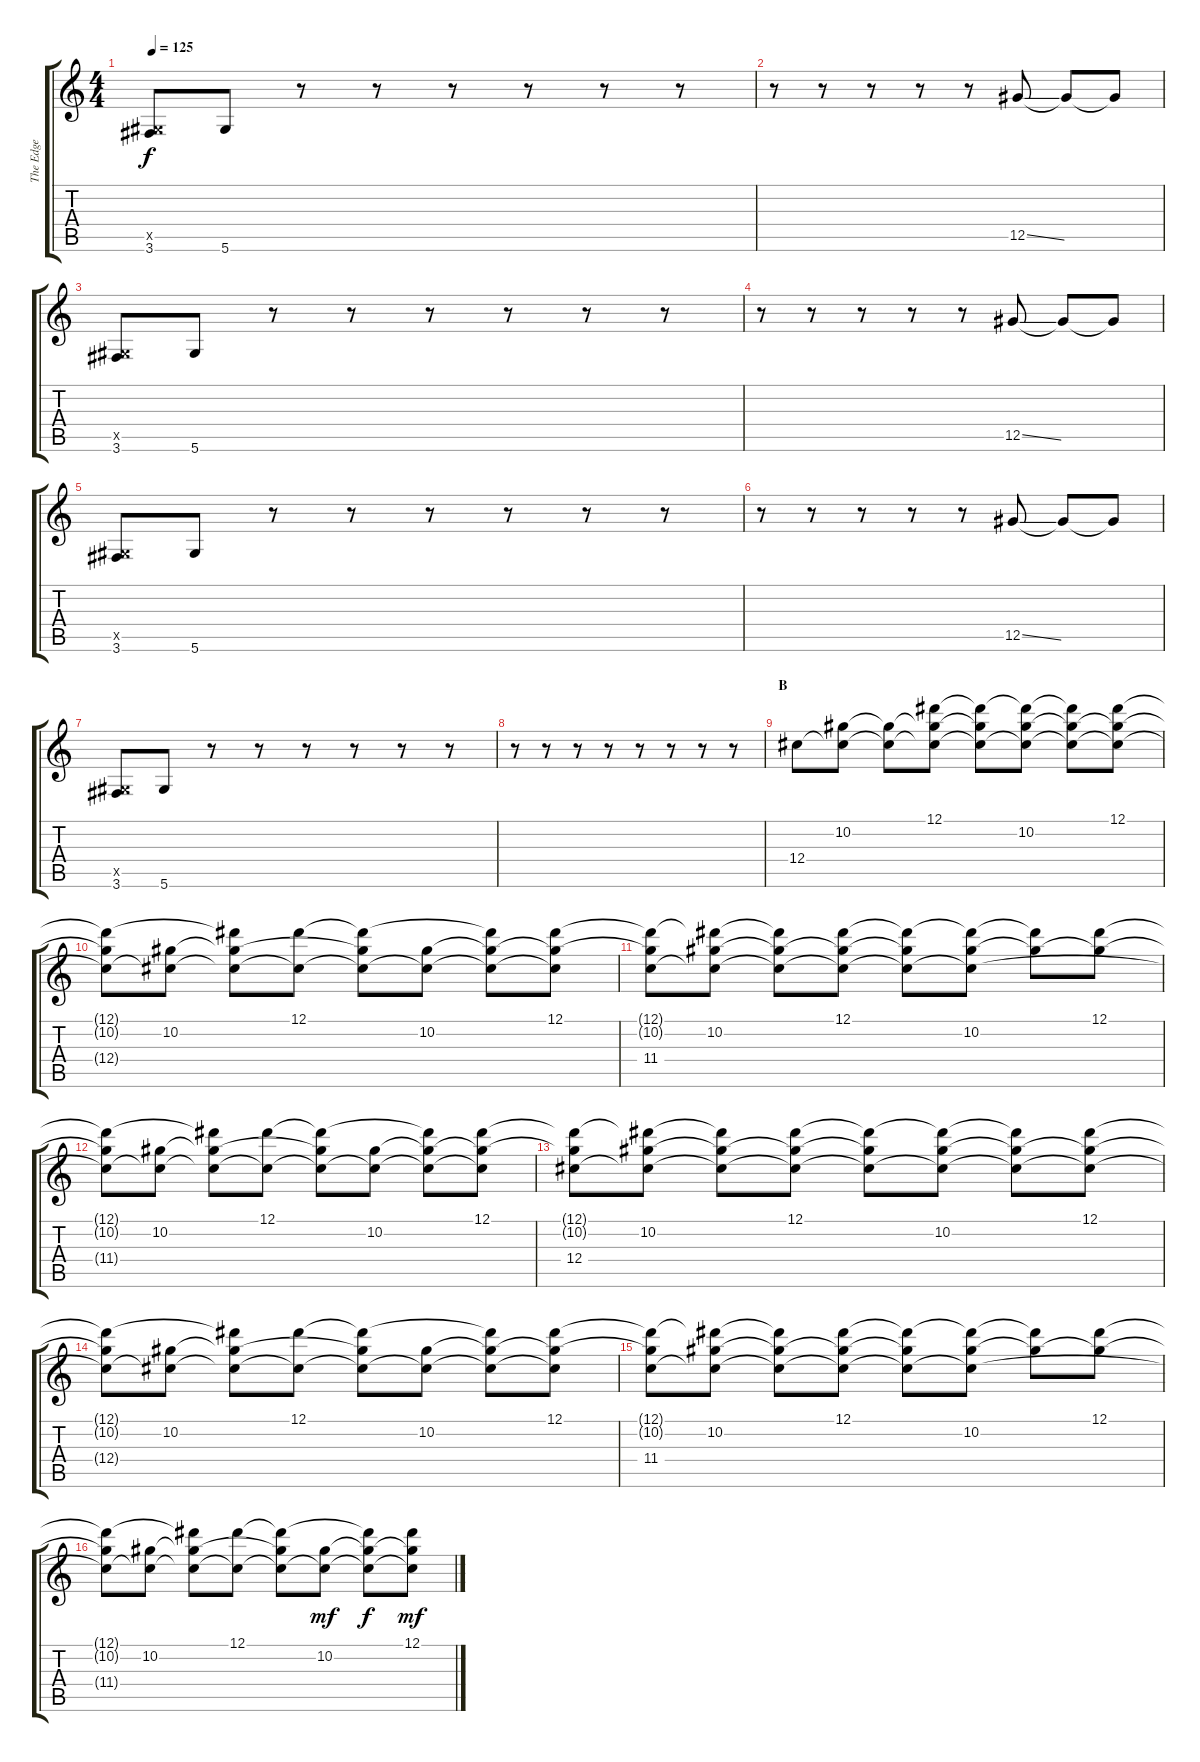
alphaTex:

\track ("The Edge" "The Edge") {instrument distortionguitar}
\staff {score tabs}
\tuning (Eb4 Bb3 Gb3 Db3 Ab2 Eb2) {hide}
\ts (4 4)
\tempo 125
\clef g2
\ks c
(0.5{x} 3.6).8{dy f} 5.6.8 r.8 r.8 r.8 r.8 r.8 r.8 |
r.8 r.8 r.8 r.8 r.8 12.5{ss}.8 12.5{t}.8 12.5{t}.8 |
(0.5{x} 3.6).8 5.6.8 r.8 r.8 r.8 r.8 r.8 r.8 |
r.8 r.8 r.8 r.8 r.8 12.5{ss}.8 12.5{t}.8 12.5{t}.8 |
(0.5{x} 3.6).8 5.6.8 r.8 r.8 r.8 r.8 r.8 r.8 |
r.8 r.8 r.8 r.8 r.8 12.5{ss}.8 12.5{t}.8 12.5{t}.8 |
(0.5{x} 3.6).8 5.6.8 r.8 r.8 r.8 r.8 r.8 r.8 |
r.8 r.8 r.8 r.8 r.8 r.8 r.8 r.8 |
\section ("" "B")
12.4.8 (10.2 12.4{t}).8 (10.2{t} 12.4{t}).8 (12.1 10.2{t} 12.4{t}).8 (12.1{t} 10.2{t} 12.4{t}).8 (12.1{t} 10.2 12.4{t}).8 (12.1{t} 10.2{t} 12.4{t}).8 (12.1 10.2{t} 12.4{t}).8 |
(12.1{t} 10.2{t} 12.4{t}).8 (10.2 12.4{t}).8 (12.1{t} 10.2{t} 12.4{t}).8 (12.1 12.4{t}).8 (12.1{t} 10.2{t} 12.4{t}).8 (10.2 12.4{t}).8 (12.1{t} 10.2{t} 12.4{t}).8 (12.1 10.2{t} 12.4{t}).8 |
(12.1{t} 10.2{t} 11.4).8 (12.1{t} 10.2 11.4{t}).8 (12.1{t} 10.2{t} 11.4{t}).8 (12.1 10.2{t} 11.4{t}).8 (12.1{t} 10.2{t} 11.4{t}).8 (12.1{t} 10.2 11.4{t}).8 (12.1{t} 10.2{t}).8 (12.1 10.2{t}).8 |
(12.1{t} 10.2{t} 11.4{t}).8 (10.2 11.4{t}).8 (12.1{t} 10.2{t} 11.4{t}).8 (12.1 11.4{t}).8 (12.1{t} 10.2{t} 11.4{t}).8 (10.2 11.4{t}).8 (12.1{t} 10.2{t} 11.4{t}).8 (12.1 10.2{t} 11.4{t}).8 |
(12.1{t} 10.2{t} 12.4).8 (12.1{t} 10.2 12.4{t}).8 (12.1{t} 10.2{t} 12.4{t}).8 (12.1 10.2{t} 12.4{t}).8 (12.1{t} 10.2{t} 12.4{t}).8 (12.1{t} 10.2 12.4{t}).8 (12.1{t} 10.2{t} 12.4{t}).8 (12.1 10.2{t} 12.4{t}).8 |
(12.1{t} 10.2{t} 12.4{t}).8 (10.2 12.4{t}).8 (12.1{t} 10.2{t} 12.4{t}).8 (12.1 12.4{t}).8 (12.1{t} 10.2{t} 12.4{t}).8 (10.2 12.4{t}).8 (12.1{t} 10.2{t} 12.4{t}).8 (12.1 10.2{t} 12.4{t}).8 |
(12.1{t} 10.2{t} 11.4).8 (12.1{t} 10.2 11.4{t}).8 (12.1{t} 10.2{t} 11.4{t}).8 (12.1 10.2{t} 11.4{t}).8 (12.1{t} 10.2{t} 11.4{t}).8 (12.1{t} 10.2 11.4{t}).8 (12.1{t} 10.2{t}).8 (12.1 10.2{t}).8 |
(12.1{t} 10.2{t} 11.4{t}).8 (10.2 11.4{t}).8 (12.1{t} 10.2{t} 11.4{t}).8 (12.1 11.4{t}).8 (12.1{t} 10.2{t} 11.4{t}).8 (10.2 11.4{t}).8{dy mf} (12.1{t} 10.2{t} 11.4{t}).8{dy f} (12.1 10.2{t} 11.4{t}).8{dy mf}
